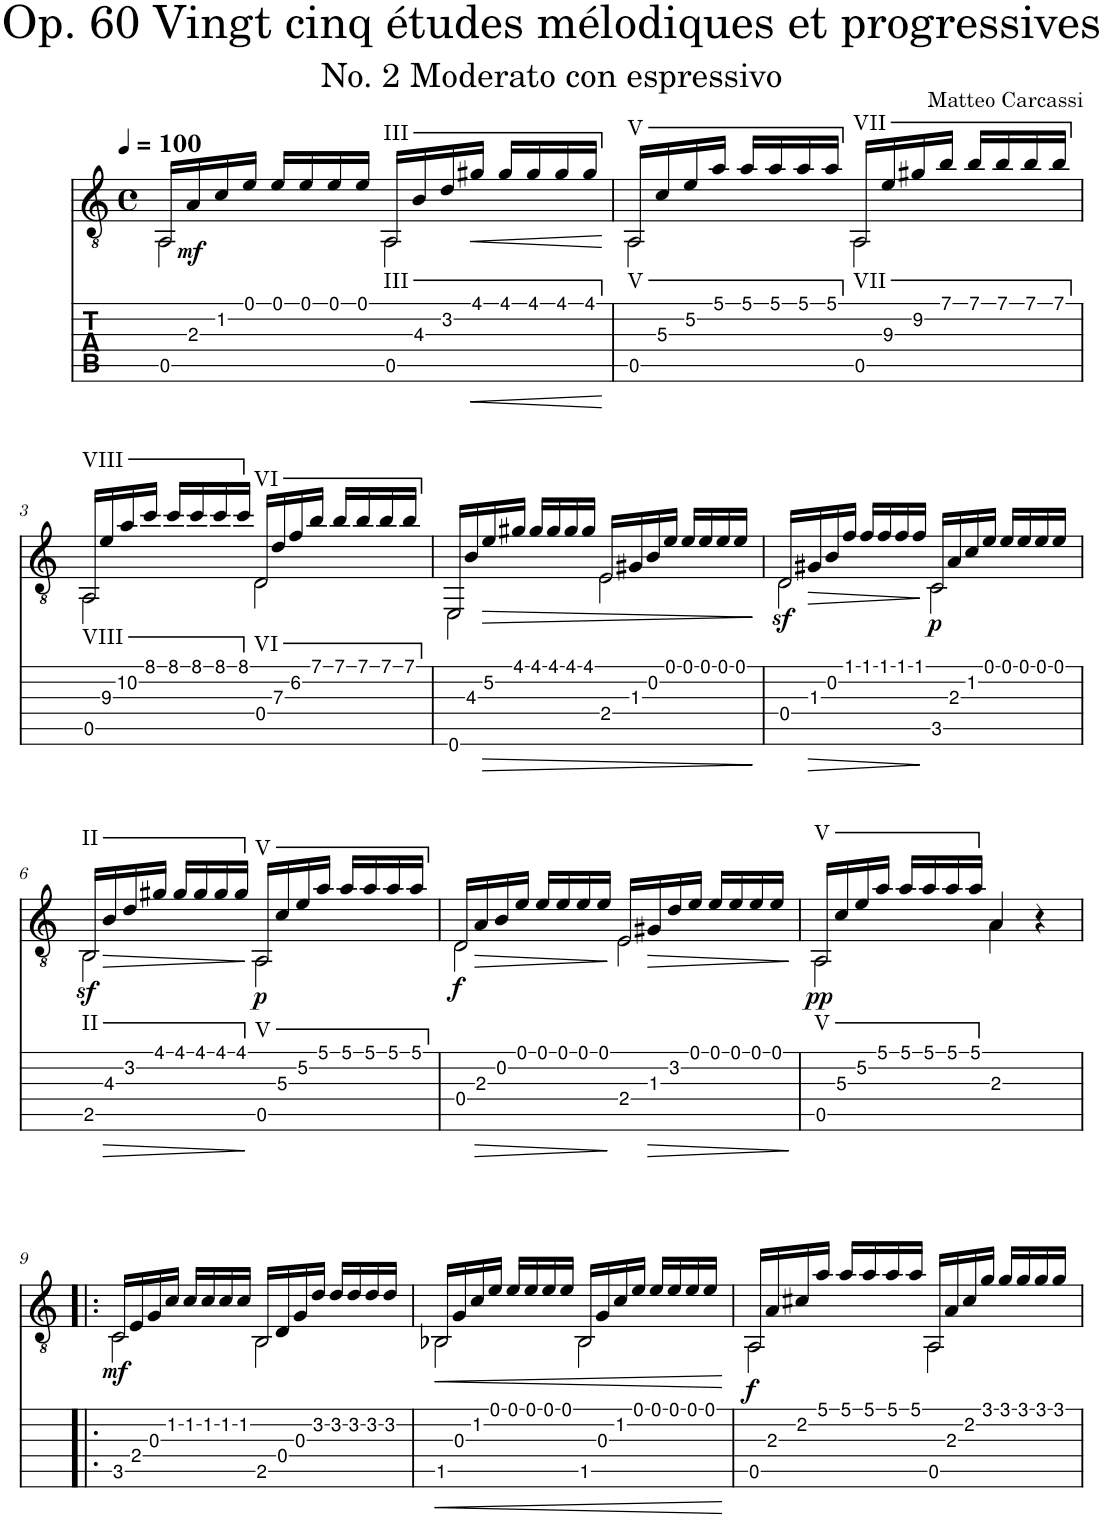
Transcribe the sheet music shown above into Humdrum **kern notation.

**kern	**kern	**dynam
*part1	*part1	*part1
*staff2	*staff1	*staff1/2
*I"Classical Guitar	*	*
*I'Guit.	*	*
*stria6	*	*
*	*clefGv2	*
*k[]	*k[]	*
*a:	*a:	*
*M4/4	*M4/4	*
*met(c)	*met(c)	*
*MM100	*MM100	*
=1	=1	=1
*^	*^	*
16AALL	2AA	16AA/LL	2AA\	.
!	!	!	!	!LO:DY:b
16AJ	.	16A/	.	mf
16cL	.	16c/	.	.
16eJJ	.	16e/JJ	.	.
16eLL	.	16e/LL	.	.
16eJ	.	16e/	.	.
16eL	.	16e/	.	.
16eJJ	.	16e/JJ	.	.
!	!	!LO:TX:a:t=III	!	!
!LO:TX:a:t=III	!	!	!	!
16AALL	2AA	16AA/LL	2AA\	.
16BJ	.	16B/	.	.
16dL	.	16d/	.	.
!	!	!	!	!LO:HP:b
16g#XJJ	.	16g#X/JJ	.	<
16g#LL	.	16g#/LL	.	.
16g#J	.	16g#/	.	.
16g#L	.	16g#/	.	.
16g#JJ	.	16g#/JJ	.	.
*v	*v	*	*	*
*	*v	*v	*
.	.	[
=2	=2	=2
*^	*^	*
!	!	!LO:TX:a:t=V	!	!
!LO:TX:a:t=V	!	!	!	!
16AALL	2AA	16AA/LL	2AA\	.
16cJ	.	16c/	.	.
16eL	.	16e/	.	.
16aJJ	.	16a/JJ	.	.
16aLL	.	16a/LL	.	.
16aJ	.	16a/	.	.
16aL	.	16a/	.	.
16aJJ	.	16a/JJ	.	.
!	!	!LO:TX:a:t=VII	!	!
!LO:TX:a:t=VII	!	!	!	!
16AALL	2AA	16AA/LL	2AA\	.
16eJ	.	16e/	.	.
16g#XL	.	16g#X/	.	.
16bJJ	.	16b/JJ	.	.
16bLL	.	16b/LL	.	.
16bJ	.	16b/	.	.
16bL	.	16b/	.	.
16bJJ	.	16b/JJ	.	.
!!LO:LB:g=z	!!
=3	=3	=3	=3	=3
!	!	!LO:TX:a:t=VIII	!	!
!LO:TX:a:t=VIII	!	!	!	!
16AALL	2AA	16AA/LL	2AA\	.
16eJ	.	16e/	.	.
16aL	.	16a/	.	.
16ccJJ	.	16cc/JJ	.	.
16ccLL	.	16cc/LL	.	.
16ccJ	.	16cc/	.	.
16ccL	.	16cc/	.	.
16ccJJ	.	16cc/JJ	.	.
!	!	!LO:TX:a:t=VI	!	!
!LO:TX:a:t=VI	!	!	!	!
16DLL	2D	16D/LL	2D\	.
16dJ	.	16d/	.	.
16fL	.	16f/	.	.
16bJJ	.	16b/JJ	.	.
16bLL	.	16b/LL	.	.
16bJ	.	16b/	.	.
16bL	.	16b/	.	.
16bJJ	.	16b/JJ	.	.
=4	=4	=4	=4	=4
16EELL	2EE	16EE/LL	2EE\	.
16BJ	.	16B/	.	.
!	!	!	!	!LO:HP:b
16eL	.	16e/	.	>
16g#XJJ	.	16g#X/JJ	.	.
16g#LL	.	16g#/LL	.	.
16g#J	.	16g#/	.	.
16g#L	.	16g#/	.	.
16g#JJ	.	16g#/JJ	.	.
16ELL	2E	16E/LL	2E\	.
16G#XJ	.	16G#X/	.	.
16BL	.	16B/	.	.
16eJJ	.	16e/JJ	.	.
16eLL	.	16e/LL	.	.
16eJ	.	16e/	.	.
16eL	.	16e/	.	.
16eJJ	.	16e/JJ	.	.
*v	*v	*	*	*
*	*v	*v	*
.	.	]
=5	=5	=5
*^	*^	*
!	!	!	!	!LO:DY:b
16DLL	2D	16D/LL	2D\	sf
!	!	!	!	!LO:HP:b
16G#XJ	.	16G#X/	.	>
16BL	.	16B/	.	.
16fJJ	.	16f/JJ	.	.
16fLL	.	16f/LL	.	.
16fJ	.	16f/	.	.
16fL	.	16f/	.	.
16fJJ	.	16f/JJ	.	.
!	!	!	!	!LO:DY:n=1:b
16CLL	2C	16C/LL	2C\	] p
16AJ	.	16A/	.	.
16cL	.	16c/	.	.
16eJJ	.	16e/JJ	.	.
16eLL	.	16e/LL	.	.
16eJ	.	16e/	.	.
16eL	.	16e/	.	.
16eJJ	.	16e/JJ	.	.
!!LO:LB:g=z	!!
=6	=6	=6	=6	=6
!	!	!LO:TX:a:t=II	!	!
!LO:TX:a:t=II	!	!	!	!
!	!	!	!	!LO:DY:b
16BBLL	2BB	16BB/LL	2BB\	sf
!	!	!	!	!LO:HP:b
16BJ	.	16B/	.	>
16dL	.	16d/	.	.
16g#XJJ	.	16g#X/JJ	.	.
16g#LL	.	16g#/LL	.	.
16g#J	.	16g#/	.	.
16g#L	.	16g#/	.	.
16g#JJ	.	16g#/JJ	.	.
!	!	!LO:TX:a:t=V	!	!
!LO:TX:a:t=V	!	!	!	!
!	!	!	!	!LO:DY:n=1:b
16AALL	2AA	16AA/LL	2AA\	] p
16cJ	.	16c/	.	.
16eL	.	16e/	.	.
16aJJ	.	16a/JJ	.	.
16aLL	.	16a/LL	.	.
16aJ	.	16a/	.	.
16aL	.	16a/	.	.
16aJJ	.	16a/JJ	.	.
=7	=7	=7	=7	=7
!	!	!	!	!LO:DY:b
16DLL	2D	16D/LL	2D\	f
!	!	!	!	!LO:HP:b
16AJ	.	16A/	.	>
16BL	.	16B/	.	.
16eJJ	.	16e/JJ	.	.
16eLL	.	16e/LL	.	.
16eJ	.	16e/	.	.
16eL	.	16e/	.	.
16eJJ	.	16e/JJ	.	.
16ELL	2E	16E/LL	2E\	]
!	!	!	!	!LO:HP:b
16G#XJ	.	16G#X/	.	>
16dL	.	16d/	.	.
16eJJ	.	16e/JJ	.	.
16eLL	.	16e/LL	.	.
16eJ	.	16e/	.	.
16eL	.	16e/	.	.
16eJJ	.	16e/JJ	.	.
*v	*v	*	*	*
*	*v	*v	*
.	.	]
=8	=8	=8
*^	*^	*
!	!	!LO:TX:a:t=V	!	!
!LO:TX:a:t=V	!	!	!	!
!	!	!	!	!LO:DY:b
16AALL	2AA	16AA/LL	2AA\	pp
16cJ	.	16c/	.	.
16eL	.	16e/	.	.
16aJJ	.	16a/JJ	.	.
16aLL	.	16a/LL	.	.
16aJ	.	16a/	.	.
16aL	.	16a/	.	.
16aJJ	.	16a/JJ	.	.
4A	4A	4A/	4A\	.
4r	4r	4r	4ryy	.
!!LO:LB:g=z	!!
=9!|:	=9!|:	=9!|:	=9!|:	=9!|:
!	!	!	!	!LO:DY:b
16CLL	2C	16C/LL	2C\	mf
16EJ	.	16E/	.	.
16GL	.	16G/	.	.
16cJJ	.	16c/JJ	.	.
16cLL	.	16c/LL	.	.
16cJ	.	16c/	.	.
16cL	.	16c/	.	.
16cJJ	.	16c/JJ	.	.
16BBLL	2BB	16BB/LL	2BB\	.
16DJ	.	16D/	.	.
16GL	.	16G/	.	.
16dJJ	.	16d/JJ	.	.
16dLL	.	16d/LL	.	.
16dJ	.	16d/	.	.
16dL	.	16d/	.	.
16dJJ	.	16d/JJ	.	.
=10	=10	=10	=10	=10
!	!	!	!	!LO:HP:b
16BB-XLL	2BB-	16BB-X/LL	2BB-\	<
16GJ	.	16G/	.	.
16cL	.	16c/	.	.
16eJJ	.	16e/JJ	.	.
16eLL	.	16e/LL	.	.
16eJ	.	16e/	.	.
16eL	.	16e/	.	.
16eJJ	.	16e/JJ	.	.
16BB-LL	2BB-	16BB-/LL	2BB-\	.
16GJ	.	16G/	.	.
16cL	.	16c/	.	.
16eJJ	.	16e/JJ	.	.
16eLL	.	16e/LL	.	.
16eJ	.	16e/	.	.
16eL	.	16e/	.	.
16eJJ	.	16e/JJ	.	.
*v	*v	*	*	*
*	*v	*v	*
.	.	[
=11	=11	=11
*^	*^	*
!	!	!	!	!LO:DY:b
16AALL	2AA	16AA/LL	2AA\	f
16AJ	.	16A/	.	.
16c#XL	.	16c#X/	.	.
16aJJ	.	16a/JJ	.	.
16aLL	.	16a/LL	.	.
16aJ	.	16a/	.	.
16aL	.	16a/	.	.
16aJJ	.	16a/JJ	.	.
16AALL	2AA	16AA/LL	2AA\	.
16AJ	.	16A/	.	.
16c#L	.	16c#/	.	.
16gJJ	.	16g/JJ	.	.
16gLL	.	16g/LL	.	.
16gJ	.	16g/	.	.
16gL	.	16g/	.	.
16gJJ	.	16g/JJ	.	.
*v	*v	*	*	*
*	*v	*v	*
=	=	=
*-	*-	*-
